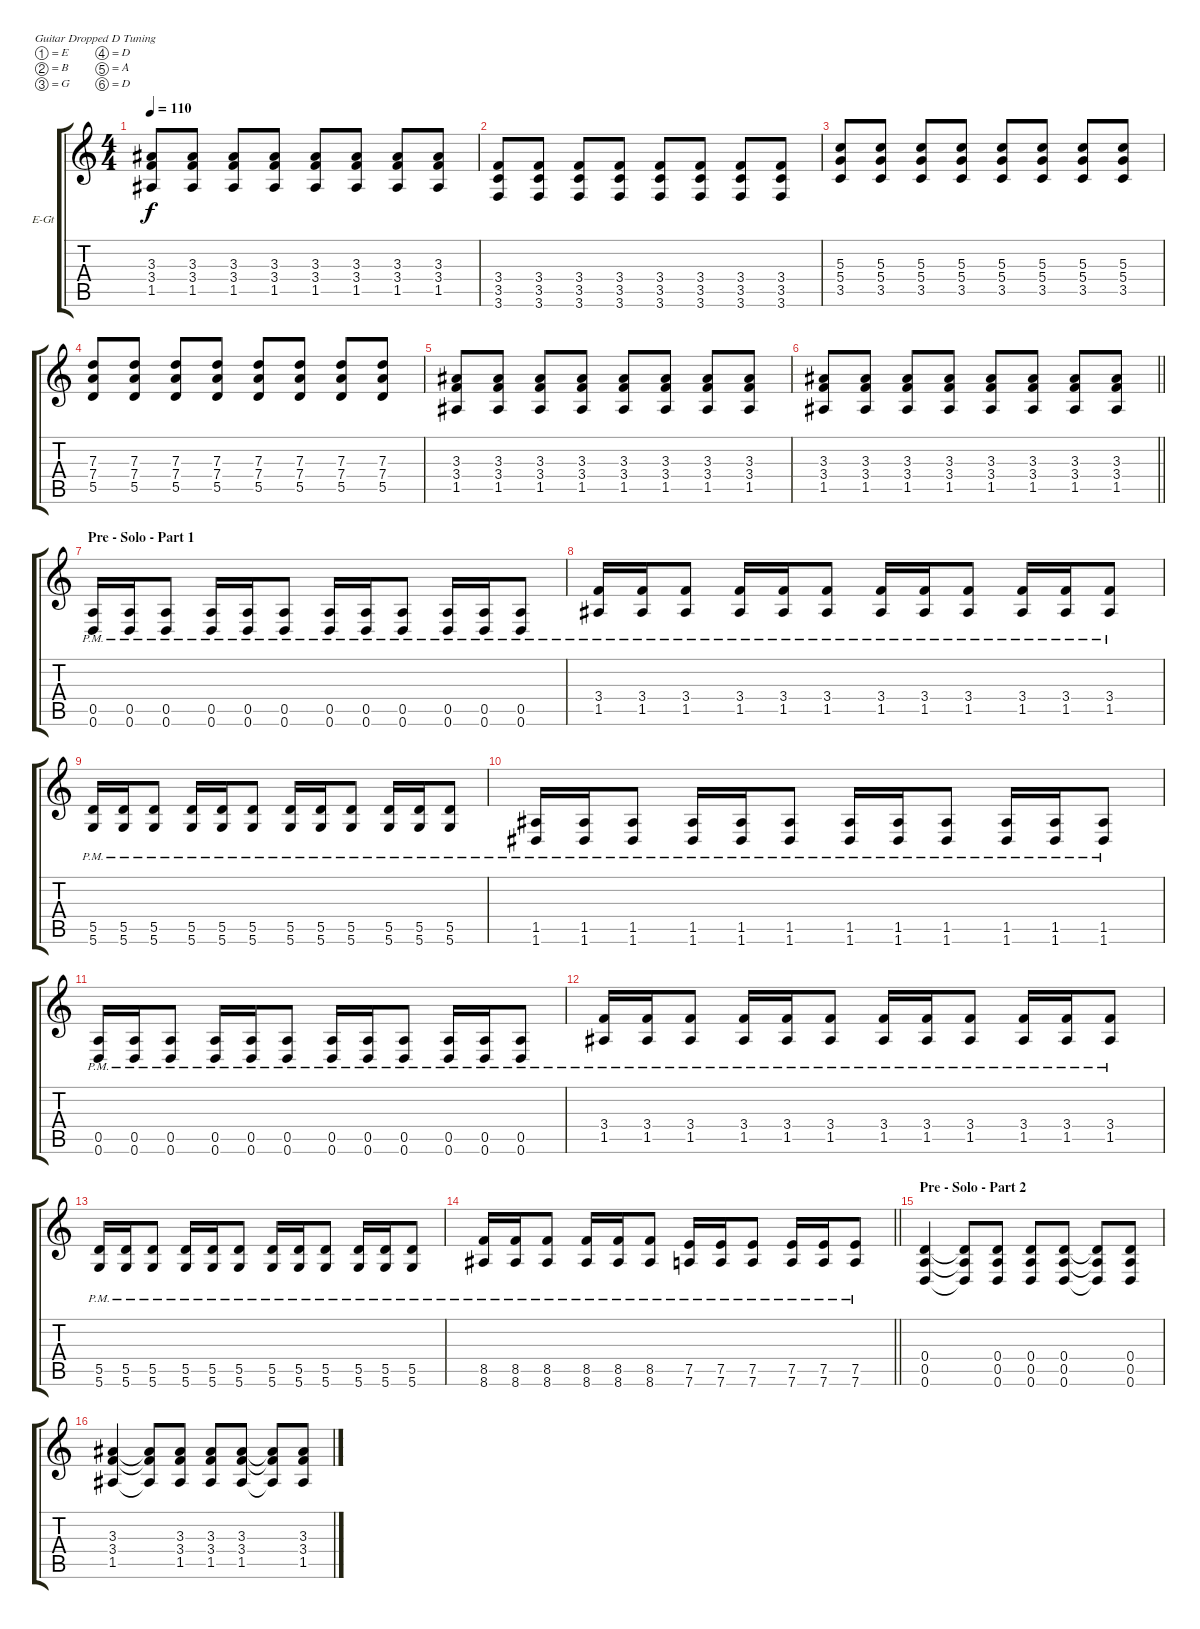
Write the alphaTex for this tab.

\bracketExtendMode groupsimilarinstruments
\firstSystemTrackNameOrientation horizontal
\otherSystemsTrackNameOrientation horizontal
\track ("  Zacky Vengeance - Lead" "E-Gt") {instrument overdrivenguitar}
\staff {score tabs}
\tuning (E4 B3 G3 D3 A2 D2)
\ts (4 4)
\tempo 110
\clef g2
\ks c
(3.3 3.4 1.5).8{dy f} (3.3 3.4 1.5).8 (3.3 3.4 1.5).8 (3.3 3.4 1.5).8 (3.3 3.4 1.5).8 (3.3 3.4 1.5).8 (3.3 3.4 1.5).8 (3.3 3.4 1.5).8 |
(3.4 3.5 3.6).8 (3.4 3.5 3.6).8 (3.4 3.5 3.6).8 (3.4 3.5 3.6).8 (3.4 3.5 3.6).8 (3.4 3.5 3.6).8 (3.4 3.5 3.6).8 (3.4 3.5 3.6).8 |
(5.3 5.4 3.5).8 (5.3 5.4 3.5).8 (5.3 5.4 3.5).8 (5.3 5.4 3.5).8 (5.3 5.4 3.5).8 (5.3 5.4 3.5).8 (5.3 5.4 3.5).8 (5.3 5.4 3.5).8 |
(7.3 7.4 5.5).8 (7.3 7.4 5.5).8 (7.3 7.4 5.5).8 (7.3 7.4 5.5).8 (7.3 7.4 5.5).8 (7.3 7.4 5.5).8 (7.3 7.4 5.5).8 (7.3 7.4 5.5).8 |
(3.3 3.4 1.5).8 (3.3 3.4 1.5).8 (3.3 3.4 1.5).8 (3.3 3.4 1.5).8 (3.3 3.4 1.5).8 (3.3 3.4 1.5).8 (3.3 3.4 1.5).8 (3.3 3.4 1.5).8 |
\barLineRight lightlight
(3.3 3.4 1.5).8 (3.3 3.4 1.5).8 (3.3 3.4 1.5).8 (3.3 3.4 1.5).8 (3.3 3.4 1.5).8 (3.3 3.4 1.5).8 (3.3 3.4 1.5).8 (3.3 3.4 1.5).8 |
\section ("" "Pre - Solo - Part 1")
(0.5{pm} 0.6{pm}).16 (0.5{pm} 0.6{pm}).16 (0.5{pm} 0.6{pm}).8 (0.5{pm} 0.6{pm}).16 (0.5{pm} 0.6{pm}).16 (0.5{pm} 0.6{pm}).8 (0.5{pm} 0.6{pm}).16 (0.5{pm} 0.6{pm}).16 (0.5{pm} 0.6{pm}).8 (0.5{pm} 0.6{pm}).16 (0.5{pm} 0.6{pm}).16 (0.5{pm} 0.6{pm}).8 |
(3.4{pm} 1.5{pm}).16 (3.4{pm} 1.5{pm}).16 (3.4{pm} 1.5{pm}).8 (3.4{pm} 1.5{pm}).16 (3.4{pm} 1.5{pm}).16 (3.4{pm} 1.5{pm}).8 (3.4{pm} 1.5{pm}).16 (3.4{pm} 1.5{pm}).16 (3.4{pm} 1.5{pm}).8 (3.4{pm} 1.5{pm}).16 (3.4{pm} 1.5{pm}).16 (3.4{pm} 1.5{pm}).8 |
(5.5{pm} 5.6{pm}).16 (5.5{pm} 5.6{pm}).16 (5.5{pm} 5.6{pm}).8 (5.5{pm} 5.6{pm}).16 (5.5{pm} 5.6{pm}).16 (5.5{pm} 5.6{pm}).8 (5.5{pm} 5.6{pm}).16 (5.5{pm} 5.6{pm}).16 (5.5{pm} 5.6{pm}).8 (5.5{pm} 5.6{pm}).16 (5.5{pm} 5.6{pm}).16 (5.5{pm} 5.6{pm}).8 |
(1.5{pm} 1.6{pm}).16 (1.5{pm} 1.6{pm}).16 (1.5{pm} 1.6{pm}).8 (1.5{pm} 1.6{pm}).16 (1.5{pm} 1.6{pm}).16 (1.5{pm} 1.6{pm}).8 (1.5{pm} 1.6{pm}).16 (1.5{pm} 1.6{pm}).16 (1.5{pm} 1.6{pm}).8 (1.5{pm} 1.6{pm}).16 (1.5{pm} 1.6{pm}).16 (1.5{pm} 1.6{pm}).8 |
(0.5{pm} 0.6{pm}).16 (0.5{pm} 0.6{pm}).16 (0.5{pm} 0.6{pm}).8 (0.5{pm} 0.6{pm}).16 (0.5{pm} 0.6{pm}).16 (0.5{pm} 0.6{pm}).8 (0.5{pm} 0.6{pm}).16 (0.5{pm} 0.6{pm}).16 (0.5{pm} 0.6{pm}).8 (0.5{pm} 0.6{pm}).16 (0.5{pm} 0.6{pm}).16 (0.5{pm} 0.6{pm}).8 |
(3.4{pm} 1.5{pm}).16 (3.4{pm} 1.5{pm}).16 (3.4{pm} 1.5{pm}).8 (3.4{pm} 1.5{pm}).16 (3.4{pm} 1.5{pm}).16 (3.4{pm} 1.5{pm}).8 (3.4{pm} 1.5{pm}).16 (3.4{pm} 1.5{pm}).16 (3.4{pm} 1.5{pm}).8 (3.4{pm} 1.5{pm}).16 (3.4{pm} 1.5{pm}).16 (3.4{pm} 1.5{pm}).8 |
(5.5{pm} 5.6{pm}).16 (5.5{pm} 5.6{pm}).16 (5.5{pm} 5.6{pm}).8 (5.5{pm} 5.6{pm}).16 (5.5{pm} 5.6{pm}).16 (5.5{pm} 5.6{pm}).8 (5.5{pm} 5.6{pm}).16 (5.5{pm} 5.6{pm}).16 (5.5{pm} 5.6{pm}).8 (5.5{pm} 5.6{pm}).16 (5.5{pm} 5.6{pm}).16 (5.5{pm} 5.6{pm}).8 |
\barLineRight lightlight
(8.5{pm} 8.6{pm}).16 (8.5{pm} 8.6{pm}).16 (8.5{pm} 8.6{pm}).8 (8.5{pm} 8.6{pm}).16 (8.5{pm} 8.6{pm}).16 (8.5{pm} 8.6{pm}).8 (7.5{pm} 7.6{pm}).16 (7.5{pm} 7.6{pm}).16 (7.5{pm} 7.6{pm}).8 (7.5{pm} 7.6{pm}).16 (7.5{pm} 7.6{pm}).16 (7.5{pm} 7.6{pm}).8 |
\section ("" "Pre - Solo - Part 2")
(0.4 0.5 0.6).4 (0.4{t} 0.5{t} 0.6{t}).8 (0.4 0.5 0.6).8 (0.4 0.5 0.6).8 (0.4 0.5 0.6).8 (0.4{t} 0.5{t} 0.6{t}).8 (0.4 0.5 0.6).8 |
(3.3 3.4 1.5).4 (3.3{t} 3.4{t} 1.5{t}).8 (3.3 3.4 1.5).8 (3.3 3.4 1.5).8 (3.3 3.4 1.5).8 (3.3{t} 3.4{t} 1.5{t}).8 (3.3 3.4 1.5).8
